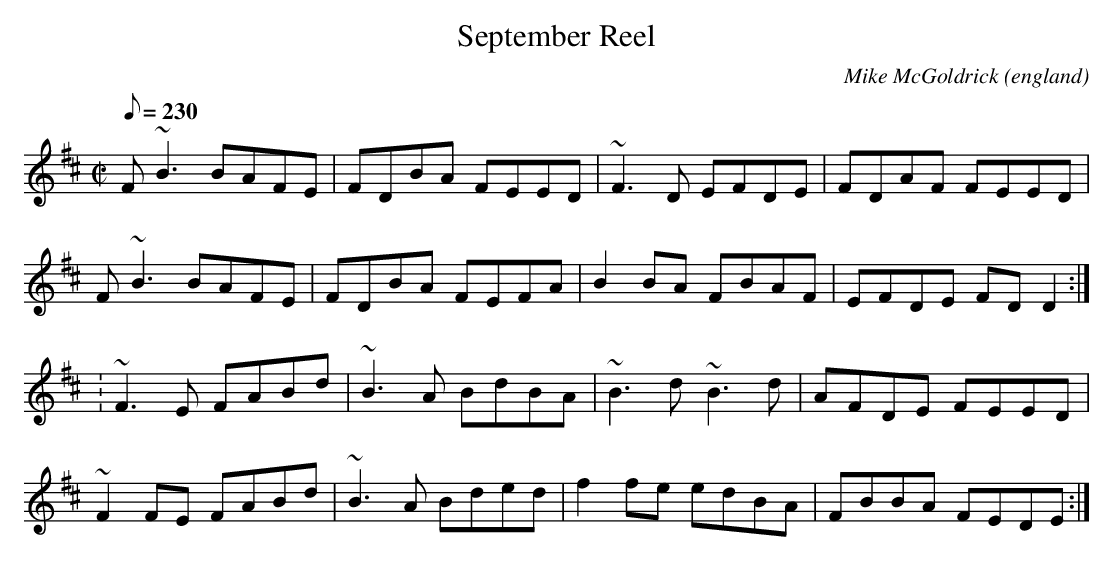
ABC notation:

X:1
T:September Reel
O:england
M:C|
L:1/8
Q:230
C:Mike McGoldrick
K:BMin
F~B3 BAFE|FDBA FEED|~F3D EFDE|FDAF FEED|
F~B3 BAFE|FDBA FEFA|B2BA FBAF|EFDE FDD2:|
:~F3E FABd|~B3A BdBA|~B3d ~B3d|AFDE FEED|
~F2FE FABd|~B3A Bded|f2fe edBA|FBBA FEDE:|
